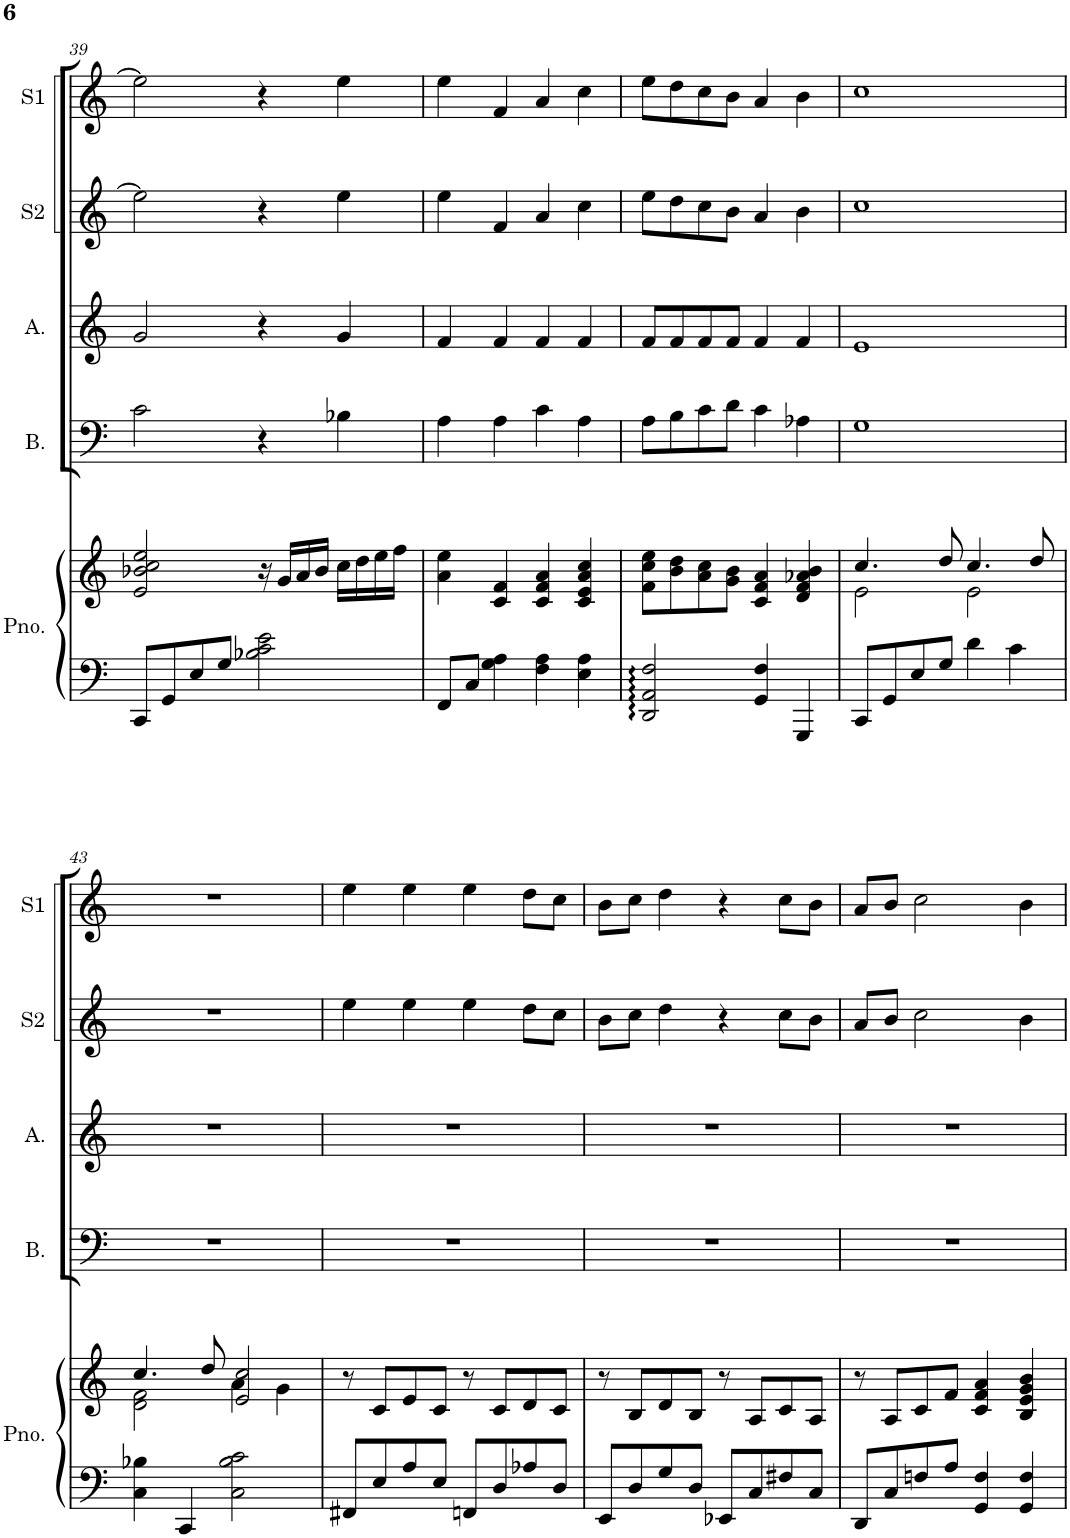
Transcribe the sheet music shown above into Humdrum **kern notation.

**kern	**kern	**kern	**kern	**kern	**kern
*part5	*part5	*part4	*part3	*part2	*part1
*staff6	*staff5	*staff4	*staff3	*staff2	*staff1
*I"Piano	*	*I"Bass	*I"Alto	*I"Soprano 2	*I"Soprano 1
*I'Pno.	*	*I'B.	*I'A.	*I'S2	*I'S1
!!LO:PB:g=z
*clefF4	*clefG2	*clefF4	*clefG2	*clefG2	*clefG2
*k[]	*k[]	*k[]	*k[]	*k[]	*k[]
*M4/4	*M4/4	*M4/4	*M4/4	*M4/4	*M4/4
=39	=39	=39	=39	=39	=39
8CC/L	2e/ 2b-X/ 2cc/ 2ee/	2c\	2g/	2ee\]	2ee\]
8GG/	.	.	.	.	.
8E/	.	.	.	.	.
8G/J	.	.	.	.	.
2B-X\ 2c\ 2e\	16r	4r	4r	4r	4r
.	16g/LL	.	.	.	.
.	16a/	.	.	.	.
.	16b-/JJ	.	.	.	.
.	16cc\LL	4B-X\	4g/	4ee\	4ee\
.	16dd\	.	.	.	.
.	16ee\	.	.	.	.
.	16ff\JJ	.	.	.	.
=40	=40	=40	=40	=40	=40
8FF/L	4a\ 4ee\	4A\	4f/	4ee\	4ee\
8C/J	.	.	.	.	.
4G\ 4A\	4c/ 4f/	4A\	4f/	4f/	4f/
4F\ 4A\	4c/ 4f/ 4a/	4c\	4f/	4a/	4a/
4E\ 4A\	4c/ 4e/ 4a/ 4cc/	4A\	4f/	4cc\	4cc\
=41	=41	=41	=41	=41	=41
2DD/ 2AA/ 2F/	8f\ 8cc\ 8ee\L	8A\L	8f/L	8ee\L	8ee\L
.	8b\ 8dd\	8B\	8f/	8dd\	8dd\
.	8a\ 8cc\	8c\	8f/	8cc\	8cc\
.	8g\ 8b\J	8d\J	8f/J	8b\J	8b\J
4GG/ 4F/	4c/ 4f/ 4a/	4c\	4f/	4a/	4a/
4GGG/	4d/ 4f/ 4a-X/ 4b/	4A-X\	4f/	4b\	4b\
=42	=42	=42	=42	=42	=42
*	*^	*	*	*	*
8CC/L	4.cc/	2e\	1G	1e	1cc	1cc
8GG/	.	.	.	.	.	.
8E/	.	.	.	.	.	.
8G/J	8dd/	.	.	.	.	.
4d\	4.cc/	2e\	.	.	.	.
4c\	.	.	.	.	.	.
.	8dd/	.	.	.	.	.
!!LO:LB:g=z
=43	=43	=43	=43	=43	=43	=43
4C\ 4B-X\	4.cc/	2d\ 2f\	1r	1r	1r	1r
4CC/	.	.	.	.	.	.
.	8dd/	.	.	.	.	.
2C\ 2B-\ 2c\	2e/ 2cc/	4a\	.	.	.	.
.	.	4g\	.	.	.	.
*	*v	*v	*	*	*	*
=44	=44	=44	=44	=44	=44
8FF#X/L	8r	1r	1r	4ee\	4ee\
8E/	8c/L	.	.	.	.
8A/	8e/	.	.	4ee\	4ee\
8E/J	8c/J	.	.	.	.
8FFn/L	8r	.	.	4ee\	4ee\
8D/	8c/L	.	.	.	.
8A-X/	8d/	.	.	8dd\L	8dd\L
8D/J	8c/J	.	.	8cc\J	8cc\J
=45	=45	=45	=45	=45	=45
8EE/L	8r	1r	1r	8b\L	8b\L
8D/	8B/L	.	.	8cc\J	8cc\J
8G/	8d/	.	.	4dd\	4dd\
8D/J	8B/J	.	.	.	.
8EE-X/L	8r	.	.	4r	4r
8C/	8A/L	.	.	.	.
8F#X/	8c/	.	.	8cc\L	8cc\L
8C/J	8A/J	.	.	8b\J	8b\J
=46	=46	=46	=46	=46	=46
8DD/L	8r	1r	1r	8a/L	8a/L
8C/	8A/L	.	.	8b/J	8b/J
8Fn/	8c/	.	.	2cc\	2cc\
8A/J	8f/J	.	.	.	.
4GG/ 4F/	4c/ 4f/ 4a/	.	.	.	.
4GG/ 4F/	4B/ 4e/ 4g/ 4b/	.	.	4b\	4b\
=	=	=	=	=	=
*-	*-	*-	*-	*-	*-
